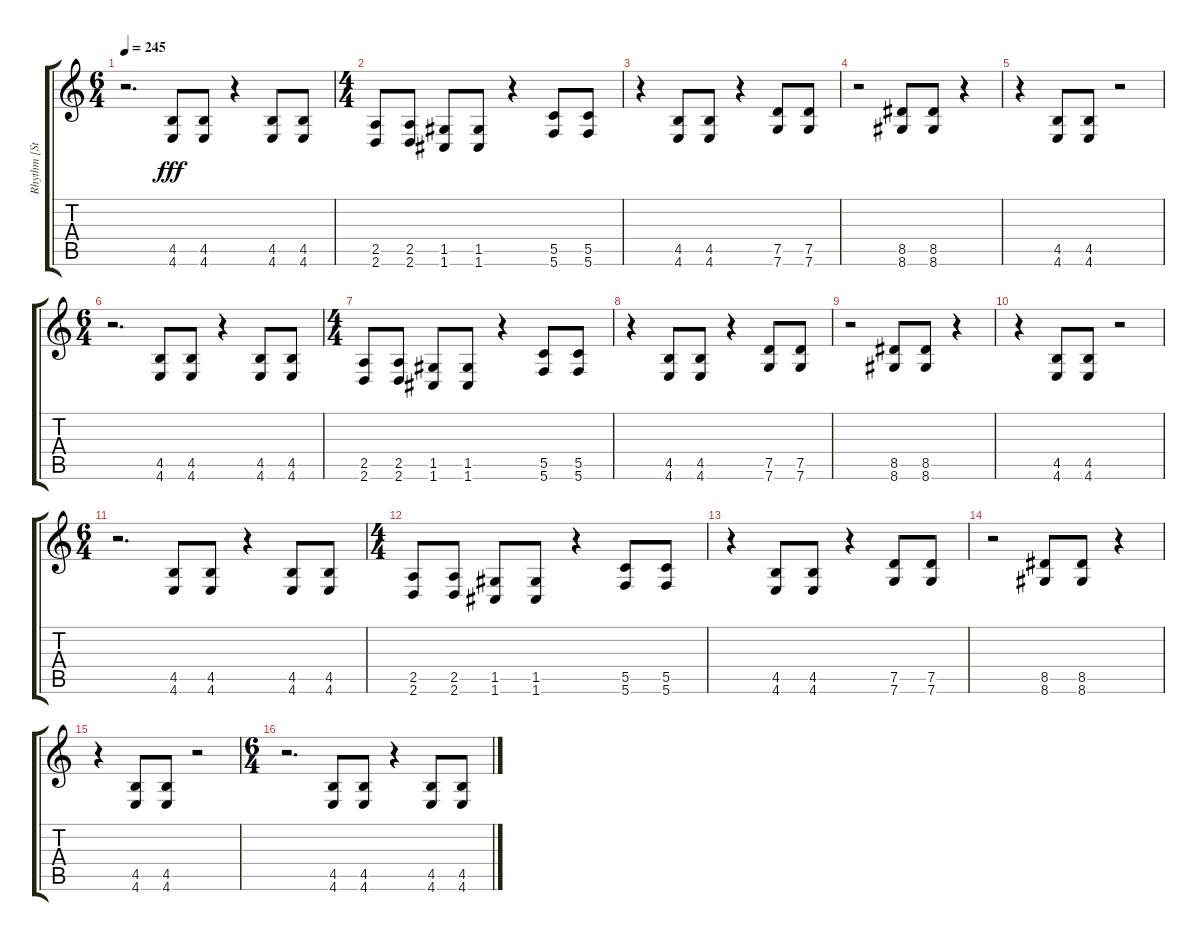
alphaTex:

\track ("Rhythm [Steve Jones]" "Rhythm [St") {instrument distortionguitar}
\staff {score tabs}
\tuning (D4 A3 F3 C3 G2 C2) {hide}
\ts (6 4)
\tempo 245
\clef g2
\ks c
r.2{d dy fff} (4.5 4.6).8 (4.5 4.6).8 r.4 (4.5 4.6).8 (4.5 4.6).8 |
\ts (4 4)
(2.5 2.6).8 (2.5 2.6).8 (1.5 1.6).8 (1.5 1.6).8 r.4 (5.5 5.6).8 (5.5 5.6).8 |
r.4 (4.5 4.6).8 (4.5 4.6).8 r.4 (7.5 7.6).8 (7.5 7.6).8 |
r.2 (8.5 8.6).8 (8.5 8.6).8 r.4 |
r.4 (4.5 4.6).8 (4.5 4.6).8 r.2 |
\ts (6 4)
r.2{d} (4.5 4.6).8 (4.5 4.6).8 r.4 (4.5 4.6).8 (4.5 4.6).8 |
\ts (4 4)
(2.5 2.6).8 (2.5 2.6).8 (1.5 1.6).8 (1.5 1.6).8 r.4 (5.5 5.6).8 (5.5 5.6).8 |
r.4 (4.5 4.6).8 (4.5 4.6).8 r.4 (7.5 7.6).8 (7.5 7.6).8 |
r.2 (8.5 8.6).8 (8.5 8.6).8 r.4 |
r.4 (4.5 4.6).8 (4.5 4.6).8 r.2 |
\ts (6 4)
r.2{d} (4.5 4.6).8 (4.5 4.6).8 r.4 (4.5 4.6).8 (4.5 4.6).8 |
\ts (4 4)
(2.5 2.6).8 (2.5 2.6).8 (1.5 1.6).8 (1.5 1.6).8 r.4 (5.5 5.6).8 (5.5 5.6).8 |
r.4 (4.5 4.6).8 (4.5 4.6).8 r.4 (7.5 7.6).8 (7.5 7.6).8 |
r.2 (8.5 8.6).8 (8.5 8.6).8 r.4 |
r.4 (4.5 4.6).8 (4.5 4.6).8 r.2 |
\ts (6 4)
r.2{d} (4.5 4.6).8 (4.5 4.6).8 r.4 (4.5 4.6).8 (4.5 4.6).8
